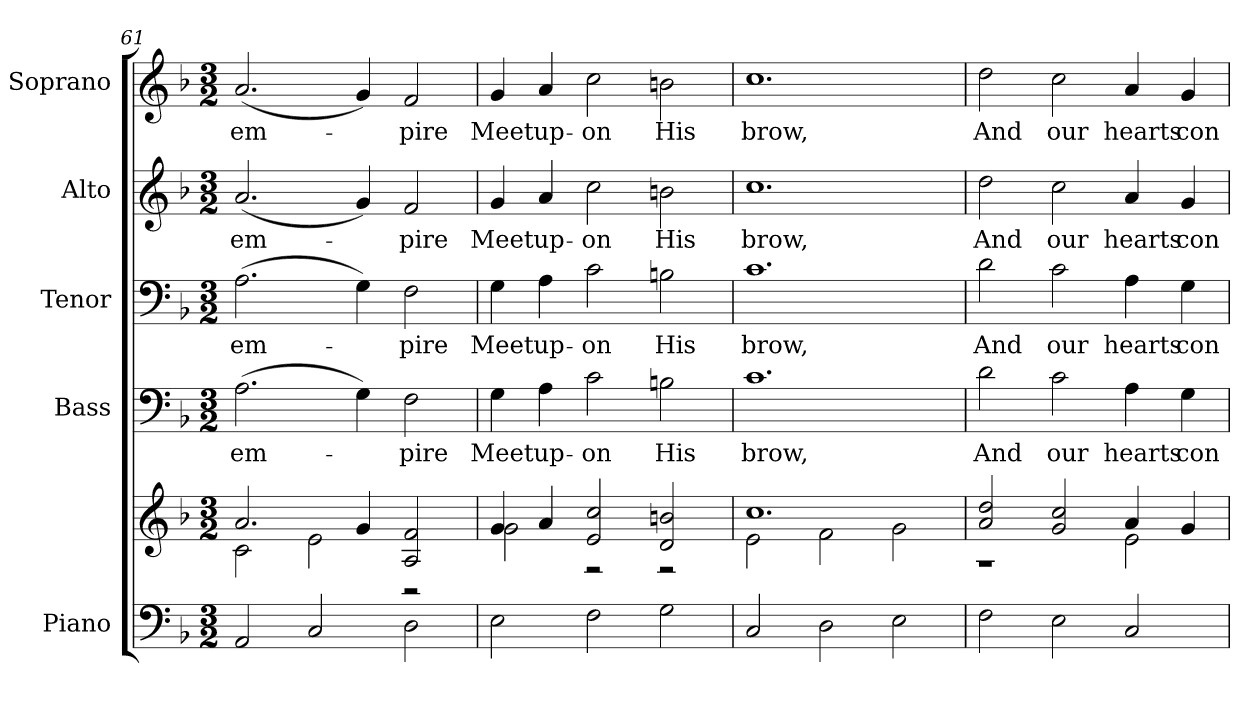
**kern	**kern	**kern	**text	**kern	**text	**kern	**text	**kern	**text
*part5	*part5	*part4	*part4	*part3	*part3	*part2	*part2	*part1	*part1
*staff6	*staff5	*staff4	*staff4	*staff3	*staff3	*staff2	*staff2	*staff1	*staff1
*I"Piano	*	*I"Bass	*	*I"Tenor	*	*I"Alto	*	*I"Soprano	*
*I'Pno.	*	*I'B.	*	*I'T.	*	*I'A.	*	*I'S.	*
*clefF4	*clefG2	*clefF4	*	*clefF4	*	*clefG2	*	*clefG2	*
*k[b-]	*k[b-]	*k[b-]	*	*k[b-]	*	*k[b-]	*	*k[b-]	*
*F:	*F:	*F:	*	*F:	*	*F:	*	*F:	*
*M3/2	*M3/2	*M3/2	*	*M3/2	*	*M3/2	*	*M3/2	*
=61	=61	=61	=61	=61	=61	=61	=61	=61	=61
*	*^	*	*	*	*	*	*	*	*
!	!	!	!	!LO:LY:b:color=#000000	!	!	!	!	!	!
!	!	!	!	!	!	!LO:LY:b:color=#000000	!	!	!	!
!	!	!	!	!	!	!	!	!LO:LY:b:color=#000000	!	!
!	!	!	!	!	!	!	!	!	!	!LO:LY:b:color=#000000
2AAi/	2.ai/	2ci\	(2.Ai\	em-	(2.Ai\	em-	(2.ai/	em-	(2.ai/	em-
2Ci/	.	2ei\	.	.	.	.	.	.	.	.
.	4gi/	.	4Gi\)	.	4Gi\)	.	4gi/)	.	4gi/)	.
!	!	!	!	!LO:LY:b:color=#000000	!	!	!	!	!	!
!	!	!	!	!	!	!LO:LY:b:color=#000000	!	!	!	!
!	!	!	!	!	!	!	!	!LO:LY:b:color=#000000	!	!
!	!	!	!	!	!	!	!	!	!	!LO:LY:b:color=#000000
2Di\	2Ai/ 2fi	2r	2Fi\	-pire	2Fi\	-pire	2fi/	-pire	2fi/	-pire
!!LO:PB:g=z
=62	=62	=62	=62	=62	=62	=62	=62	=62	=62	=62
!	!	!	!	!LO:LY:b:color=#000000	!	!	!	!	!	!
!	!	!	!	!	!	!LO:LY:b:color=#000000	!	!	!	!
!	!	!	!	!	!	!	!	!LO:LY:b:color=#000000	!	!
!	!	!	!	!	!	!	!	!	!	!LO:LY:b:color=#000000
2Ei\	4gi/	2gi\	4Gi\	Meet	4Gi\	Meet	4gi/	Meet	4gi/	Meet
!	!	!	!	!LO:LY:b:color=#000000	!	!	!	!	!	!
!	!	!	!	!	!	!LO:LY:b:color=#000000	!	!	!	!
!	!	!	!	!	!	!	!	!LO:LY:b:color=#000000	!	!
!	!	!	!	!	!	!	!	!	!	!LO:LY:b:color=#000000
.	4ai/	.	4Ai\	up-	4Ai\	up-	4ai/	up-	4ai/	up-
!	!	!	!	!LO:LY:b:color=#000000	!	!	!	!	!	!
!	!	!	!	!	!	!LO:LY:b:color=#000000	!	!	!	!
!	!	!	!	!	!	!	!	!LO:LY:b:color=#000000	!	!
!	!	!	!	!	!	!	!	!	!	!LO:LY:b:color=#000000
2Fi\	2ei/ 2cci	2r	2ci\	-on	2ci\	-on	2cci\	-on	2cci\	-on
!	!	!	!	!LO:LY:b:color=#000000	!	!	!	!	!	!
!	!	!	!	!	!	!LO:LY:b:color=#000000	!	!	!	!
!	!	!	!	!	!	!	!	!LO:LY:b:color=#000000	!	!
!	!	!	!	!	!	!	!	!	!	!LO:LY:b:color=#000000
2Gi\	2di/ 2bni	2r	2Bni\	His	2Bni\	His	2bni\	His	2bni\	His
=63	=63	=63	=63	=63	=63	=63	=63	=63	=63	=63
!	!	!	!	!LO:LY:b:color=#000000	!	!	!	!	!	!
!	!	!	!	!	!	!LO:LY:b:color=#000000	!	!	!	!
!	!	!	!	!	!	!	!	!LO:LY:b:color=#000000	!	!
!	!	!	!	!	!	!	!	!	!	!LO:LY:b:color=#000000
2Ci/	1.cci	2ei\	1.ci	brow,	1.ci	brow,	1.cci	brow,	1.cci	brow,
2Di\	.	2fi\	.	.	.	.	.	.	.	.
2Ei\	.	2gi\	.	.	.	.	.	.	.	.
=64	=64	=64	=64	=64	=64	=64	=64	=64	=64	=64
!	!	!	!	!LO:LY:b:color=#000000	!	!	!	!	!	!
!	!	!	!	!	!	!LO:LY:b:color=#000000	!	!	!	!
!	!	!	!	!	!	!	!	!LO:LY:b:color=#000000	!	!
!	!	!	!	!	!	!	!	!	!	!LO:LY:b:color=#000000
2Fi\	2ai/ 2ddi	1r	2di\	And	2di\	And	2ddi\	And	2ddi\	And
!	!	!	!	!LO:LY:b:color=#000000	!	!	!	!	!	!
!	!	!	!	!	!	!LO:LY:b:color=#000000	!	!	!	!
!	!	!	!	!	!	!	!	!LO:LY:b:color=#000000	!	!
!	!	!	!	!	!	!	!	!	!	!LO:LY:b:color=#000000
2Ei\	2gi/ 2cci	.	2ci\	our	2ci\	our	2cci\	our	2cci\	our
!	!	!	!	!LO:LY:b:color=#000000	!	!	!	!	!	!
!	!	!	!	!	!	!LO:LY:b:color=#000000	!	!	!	!
!	!	!	!	!	!	!	!	!LO:LY:b:color=#000000	!	!
!	!	!	!	!	!	!	!	!	!	!LO:LY:b:color=#000000
2Ci/	4ai/	2ei\	4Ai\	hearts	4Ai\	hearts	4ai/	hearts	4ai/	hearts
!	!	!	!	!LO:LY:b:color=#000000	!	!	!	!	!	!
!	!	!	!	!	!	!LO:LY:b:color=#000000	!	!	!	!
!	!	!	!	!	!	!	!	!LO:LY:b:color=#000000	!	!
!	!	!	!	!	!	!	!	!	!	!LO:LY:b:color=#000000
.	4gi/	.	4Gi\	con-	4Gi\	con-	4gi/	con-	4gi/	con-
*	*v	*v	*	*	*	*	*	*	*	*
=	=	=	=	=	=	=	=	=	=
*-	*-	*-	*-	*-	*-	*-	*-	*-	*-
